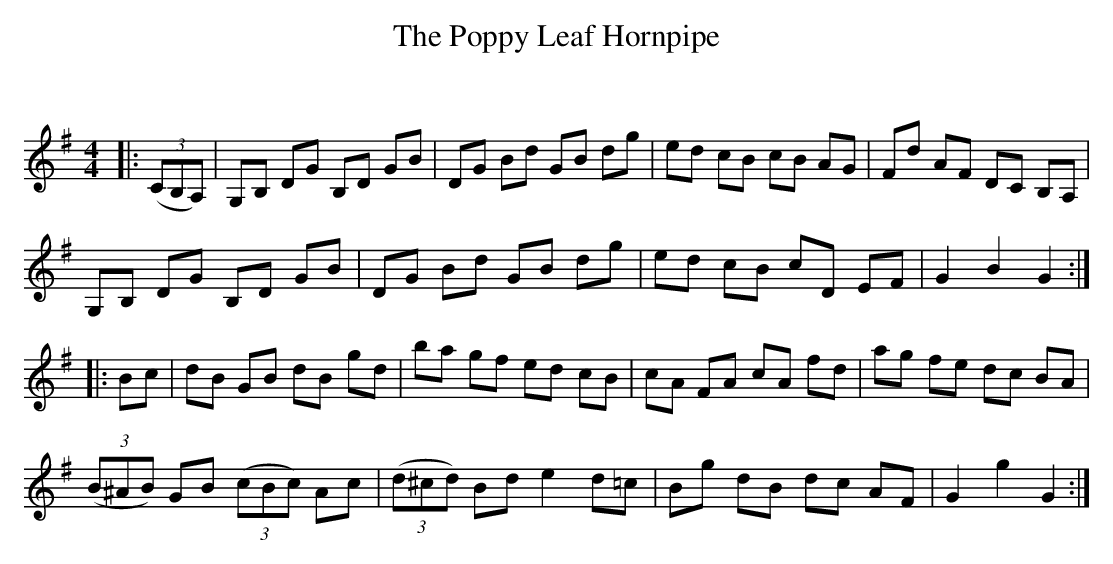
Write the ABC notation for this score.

X:1
T: The Poppy Leaf Hornpipe
C:
Q: 232
K:G
M:4/4
L:1/8
|:((3CB,A,) |G,B, DG B,D GB|DG Bd GB dg|ed cB cB AG|Fd AF DC B,A,|
G,B, DG B,D GB|DG Bd GB dg|ed cB cD EF|G2 B2 G2:|
|:Bc|dB GB dB gd|ba gf ed cB|cA FA cA fd|ag fe dc BA|
((3B^AB) GB ((3cBc) Ac|((3d^cd) Bd e2 d=c|Bg dB dc AF|G2 g2 G2:|
